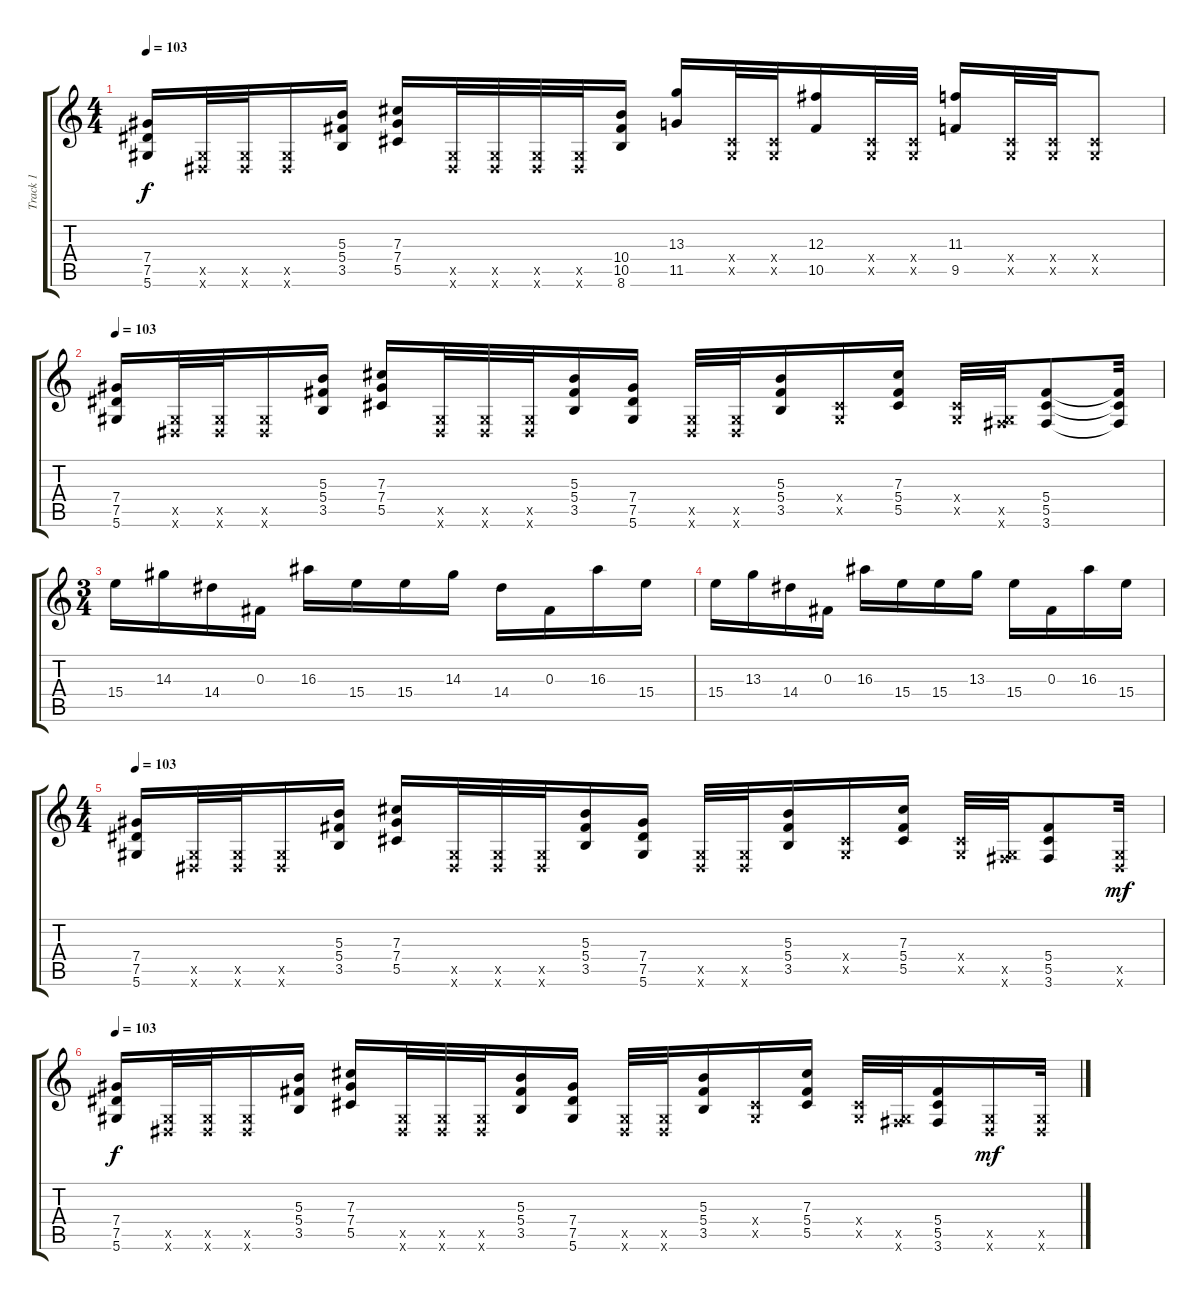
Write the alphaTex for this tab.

\track ("Track 1" "Track 1") {instrument distortionguitar}
\staff {score tabs}
\tuning (Eb4 Bb3 Gb3 Db3 Ab2 Eb2) {hide}
\ts (4 4)
\tempo 103
\clef g2
\ks c
(7.4 7.5 5.6).16{dy f} (0.5{x} 0.6{x}).32 (0.5{x} 0.6{x}).32 (0.5{x} 0.6{x}).16 (5.3 5.4 3.5).16 (7.3 7.4 5.5).16 (0.5{x} 0.6{x}).32 (0.5{x} 0.6{x}).32 (0.5{x} 0.6{x}).32 (0.5{x} 0.6{x}).32 (10.4 10.5 8.6).16 (13.3 11.5).16 (0.4{x} 0.5{x}).32 (0.4{x} 0.5{x}).32 (12.3 10.5).16 (0.4{x} 0.5{x}).32 (0.4{x} 0.5{x}).32 (11.3 9.5).16 (0.4{x} 0.5{x}).32 (0.4{x} 0.5{x}).32 (0.4{x} 0.5{x}).8 |
\tempo 103
(7.4 7.5 5.6).16 (0.5{x} 0.6{x}).32 (0.5{x} 0.6{x}).32 (0.5{x} 0.6{x}).16 (5.3 5.4 3.5).16 (7.3 7.4 5.5).16 (0.5{x} 0.6{x}).32 (0.5{x} 0.6{x}).32 (0.5{x} 0.6{x}).32 (5.3 5.4 3.5).16 (7.4 7.5 5.6).16 (0.5{x} 0.6{x}).32 (0.5{x} 0.6{x}).32 (5.3 5.4 3.5).16 (0.4{x} 0.5{x}).16 (7.3 5.4 5.5).16 (0.4{x} 0.5{x}).32 (0.5{x} 3.6{x}).32 (5.4 5.5 3.6).8 (5.4{t} 5.5{t} 3.6{t}).32 |
\ts (3 4)
15.4.16 14.3.16 14.4.16 0.3.16 16.3.16 15.4.16 15.4.16 14.3.16 14.4.16 0.3.16 16.3.16 15.4.16 |
15.4.16 13.3.16 14.4.16 0.3.16 16.3.16 15.4.16 15.4.16 13.3.16 15.4.16 0.3.16 16.3.16 15.4.16 |
\ts (4 4)
\tempo 103
(7.4 7.5 5.6).16 (0.5{x} 0.6{x}).32 (0.5{x} 0.6{x}).32 (0.5{x} 0.6{x}).16 (5.3 5.4 3.5).16 (7.3 7.4 5.5).16 (0.5{x} 0.6{x}).32 (0.5{x} 0.6{x}).32 (0.5{x} 0.6{x}).32 (5.3 5.4 3.5).16 (7.4 7.5 5.6).16 (0.5{x} 0.6{x}).32 (0.5{x} 0.6{x}).32 (5.3 5.4 3.5).16 (0.4{x} 0.5{x}).16 (7.3 5.4 5.5).16 (0.4{x} 0.5{x}).32 (0.5{x} 3.6{x}).32 (5.4 5.5 3.6).8 (0.5{x} 0.6{x}).32{dy mf} |
\tempo 103
(7.4 7.5 5.6).16{dy f} (0.5{x} 0.6{x}).32 (0.5{x} 0.6{x}).32 (0.5{x} 0.6{x}).16 (5.3 5.4 3.5).16 (7.3 7.4 5.5).16 (0.5{x} 0.6{x}).32 (0.5{x} 0.6{x}).32 (0.5{x} 0.6{x}).32 (5.3 5.4 3.5).16 (7.4 7.5 5.6).16 (0.5{x} 0.6{x}).32 (0.5{x} 0.6{x}).32 (5.3 5.4 3.5).16 (0.4{x} 0.5{x}).16 (7.3 5.4 5.5).16 (0.4{x} 0.5{x}).32 (0.5{x} 3.6{x}).32 (5.4 5.5 3.6).16 (0.5{x} 0.6{x}).16{dy mf} (0.5{x} 0.6{x}).32
